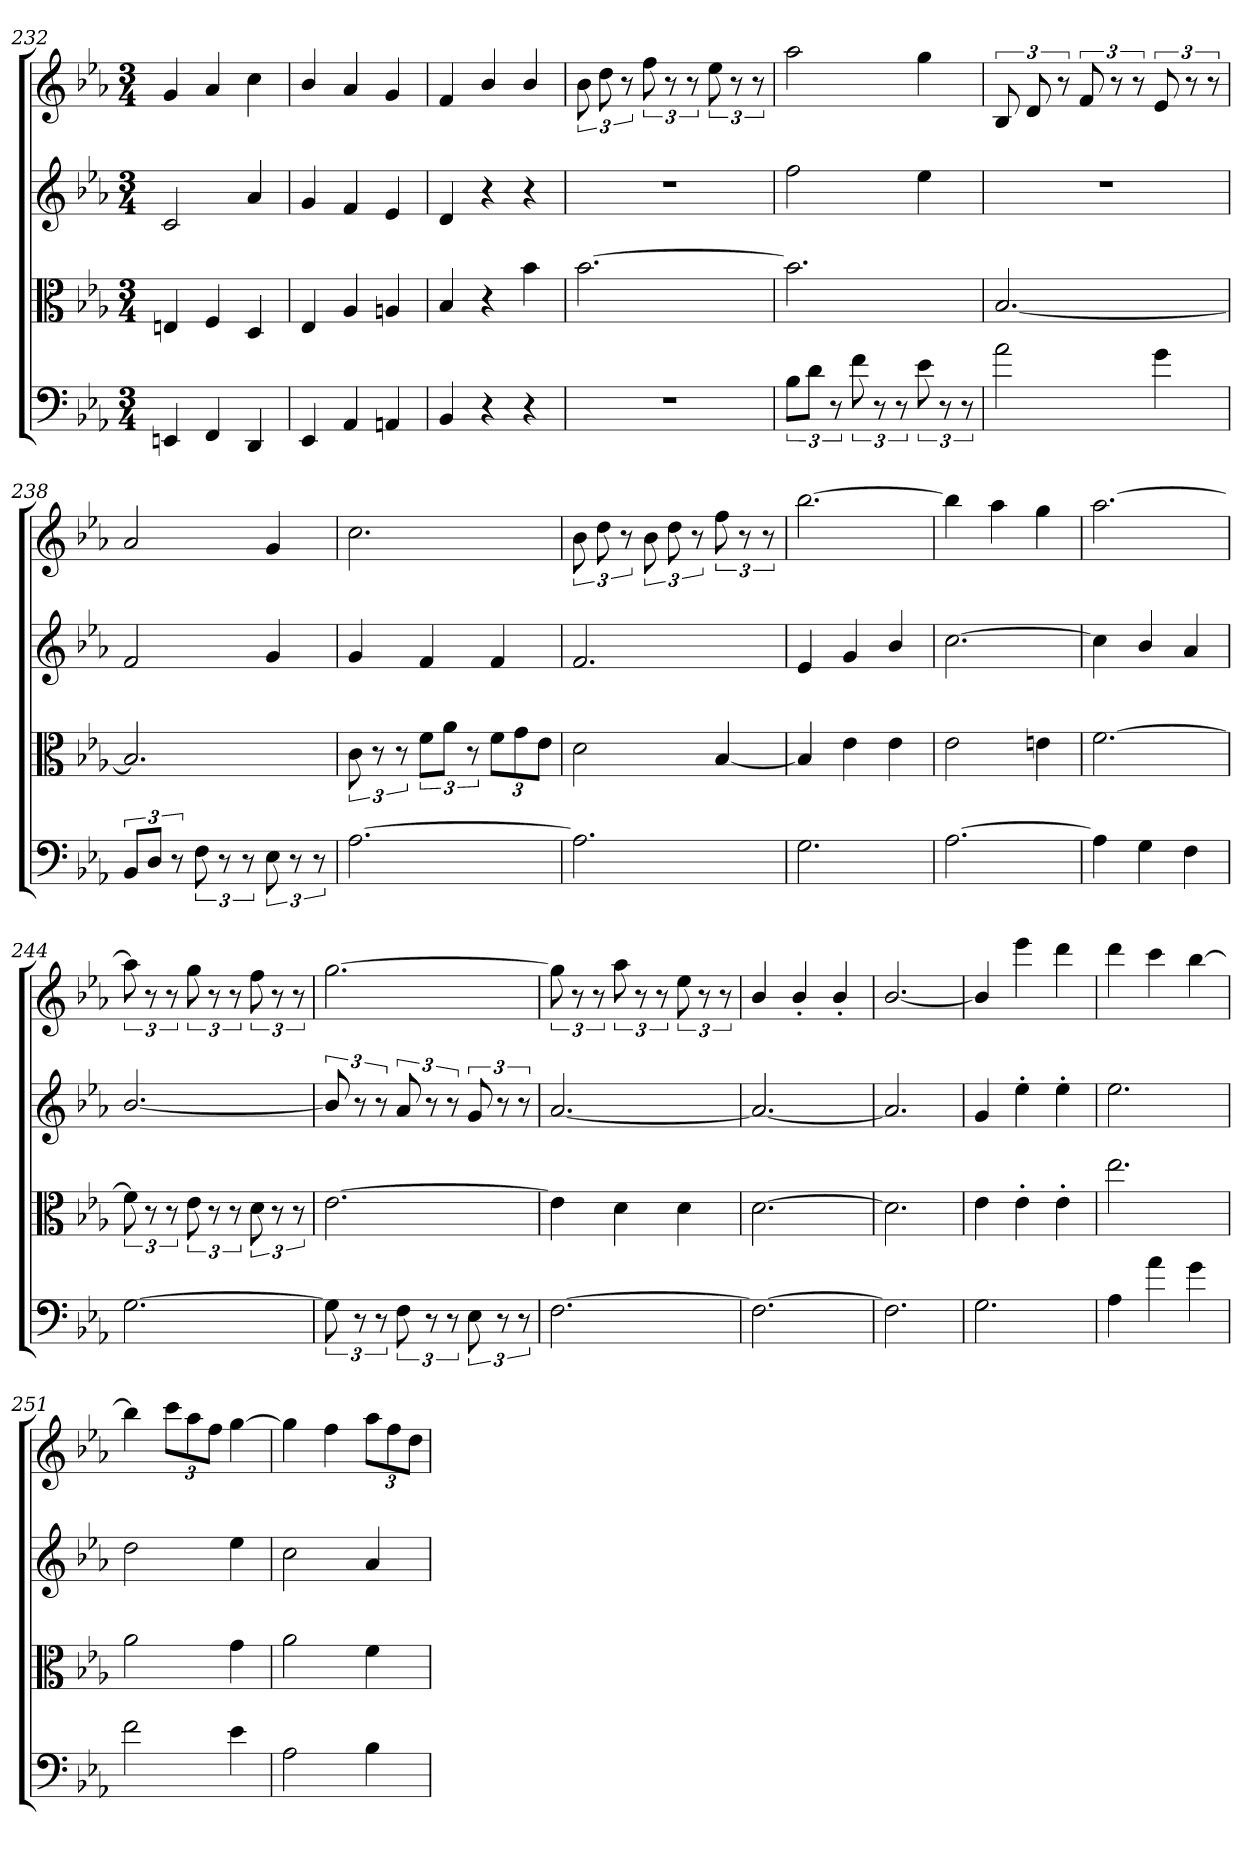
**kern	**kern	**kern	**kern
*part4	*part3	*part2	*part1
*staff4	*staff3	*staff2	*staff1
*clefF4	*clefC3	*clefG2	*clefG2
*k[b-e-a-]	*k[b-e-a-]	*k[b-e-a-]	*k[b-e-a-]
*E-:	*E-:	*E-:	*E-:
*M3/4	*M3/4	*M3/4	*M3/4
=232	=232	=232	=232
4EEn/	4En/	2c/	4g/
4FF/	4F/	.	4a-/
4DD/	4D/	4a-/	4cc\
=233	=233	=233	=233
4EE-/	4E-/	4g/	4b-/
4AA-/	4A-/	4f/	4a-/
4AAn/	4An/	4e-/	4g/
=234	=234	=234	=234
4BB-/	4B-/	4d/	4f/
4r	4r	4r	4b-/
4r	4b-\	4r	4b-/
=235	=235	=235	=235
2.r	[2.b-\	2.r	12b-\
.	.	.	12dd\
.	.	.	12r
.	.	.	12ff\
.	.	.	12r
.	.	.	12r
.	.	.	12ee-\
.	.	.	12r
.	.	.	12r
=236	=236	=236	=236
12B-\L	2.b-\]	2ff\	2aa-\
12d\J	.	.	.
12r	.	.	.
12f\	.	.	.
12r	.	.	.
12r	.	.	.
12e-\	.	4ee-\	4gg\
12r	.	.	.
12r	.	.	.
=237	=237	=237	=237
2a-\	[2.B-/	2.r	12B-/
.	.	.	12d/
.	.	.	12r
.	.	.	12f/
.	.	.	12r
.	.	.	12r
4g\	.	.	12e-/
.	.	.	12r
.	.	.	12r
=238	=238	=238	=238
12BB-/L	2.B-/]	2f/	2a-/
12D/J	.	.	.
12r	.	.	.
12F\	.	.	.
12r	.	.	.
12r	.	.	.
12E-\	.	4g/	4g/
12r	.	.	.
12r	.	.	.
=239	=239	=239	=239
[2.A-\	12c\	4g/	2.cc\
.	12r	.	.
.	12r	.	.
.	12f\L	4f/	.
.	12a-\J	.	.
.	12r	.	.
.	12f\L	4f/	.
.	12g\	.	.
.	12e-\J	.	.
=240	=240	=240	=240
2.A-\]	2d\	2.f/	12b-\
.	.	.	12dd\
.	.	.	12r
.	.	.	12b-\
.	.	.	12dd\
.	.	.	12r
.	[4B-/	.	12ff\
.	.	.	12r
.	.	.	12r
=241	=241	=241	=241
2.G\	4B-/]	4e-/	[2.bb-\
.	4e-\	4g/	.
.	4e-\	4b-/	.
=242	=242	=242	=242
[2.A-\	2e-\	[2.cc\	4bb-\]
.	.	.	4aa-\
.	4en\	.	4gg\
=243	=243	=243	=243
4A-\]	[2.f\	4cc\]	[2.aa-\
4G\	.	4b-/	.
4F\	.	4a-/	.
=244	=244	=244	=244
[2.G\	12f\]	[2.b-/	12aa-\]
.	12r	.	12r
.	12r	.	12r
.	12e-\	.	12gg\
.	12r	.	12r
.	12r	.	12r
.	12d\	.	12ff\
.	12r	.	12r
.	12r	.	12r
=245	=245	=245	=245
12G\]	[2.e-\	12b-/]	[2.gg\
12r	.	12r	.
12r	.	12r	.
12F\	.	12a-/	.
12r	.	12r	.
12r	.	12r	.
12E-\	.	12g/	.
12r	.	12r	.
12r	.	12r	.
=246	=246	=246	=246
[2.F\	4e-\]	[2.a-/	12gg\]
.	.	.	12r
.	.	.	12r
.	4d\	.	12aa-\
.	.	.	12r
.	.	.	12r
.	4d\	.	12ee-\
.	.	.	12r
.	.	.	12r
=247	=247	=247	=247
2.F\_	[2.d\	2.a-/_	4b-/
.	.	.	4b-'/
.	.	.	4b-'/
=248	=248	=248	=248
2.F\]	2.d\]	2.a-/]	[2.b-/
=249	=249	=249	=249
2.G\	4e-\	4g/	4b-/]
.	4e-'\	4ee-'\	4eee-\
.	4e-'\	4ee-'\	4ddd\
=250	=250	=250	=250
4A-\	2.ee-\	2.ee-\	4ddd\
4a-\	.	.	4ccc\
4g\	.	.	[4bb-\
=251	=251	=251	=251
2f\	2a-\	2dd\	4bb-\]
.	.	.	12ccc\L
.	.	.	12aa-\
.	.	.	12ff\J
4e-\	4g\	4ee-\	[4gg\
=252	=252	=252	=252
2A-\	2a-\	2cc\	4gg\]
.	.	.	4ff\
4B-\	4f\	4a-/	12aa-\L
.	.	.	12ff\
.	.	.	12dd\J
=	=	=	=
*-	*-	*-	*-
